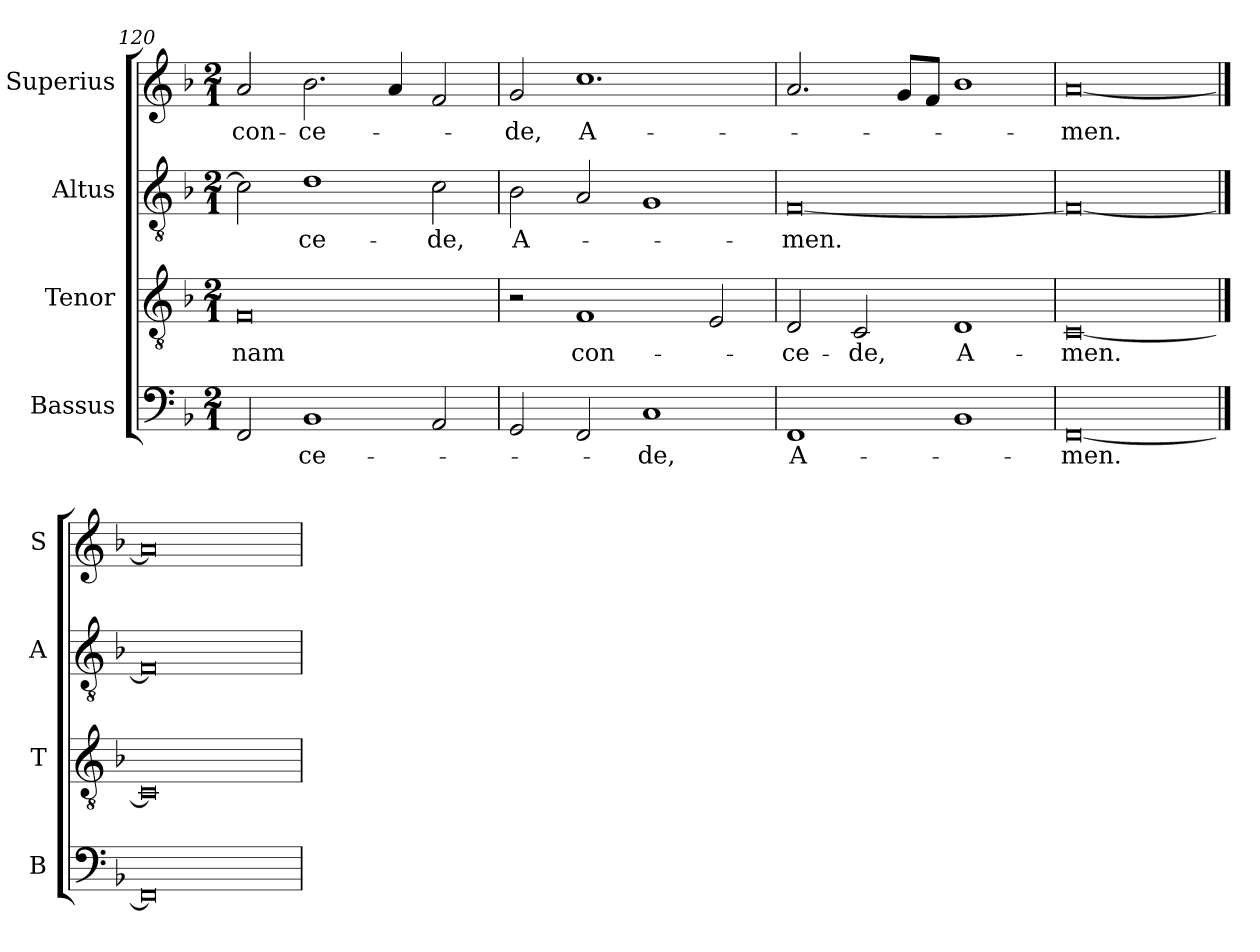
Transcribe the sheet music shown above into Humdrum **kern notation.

**kern	**text	**kern	**text	**kern	**text	**kern	**text
*part4	*part4	*part3	*part3	*part2	*part2	*part1	*part1
*staff4	*staff4	*staff3	*staff3	*staff2	*staff2	*staff1	*staff1
*I"Bassus	*	*I"Tenor	*	*I"Altus	*	*I"Superius	*
*I'B	*	*I'T	*	*I'A	*	*I'S	*
*clefF4	*	*clefGv2	*	*clefGv2	*	*clefG2	*
*k[b-]	*	*k[b-]	*	*k[b-]	*	*k[b-]	*
*F:	*	*F:	*	*F:	*	*F:	*
*M2/1	*	*M2/1	*	*M2/1	*	*M2/1	*
=120	=120	=120	=120	=120	=120	=120	=120
2FF	.	0F	-nam	2c]	.	2a	con-
1BB-	-ce-	.	.	1d	-ce-	2.b-	-ce-
.	.	.	.	.	.	4a	.
2AA	.	.	.	2c	-de,	2f	.
=121	=121	=121	=121	=121	=121	=121	=121
2GG	.	2r	.	2B-	A-	2g	-de,
2FF	.	1F	con-	2A	.	1.cc	A-
1C	-de,	.	.	1G	.	.	.
.	.	2E	.	.	.	.	.
=122	=122	=122	=122	=122	=122	=122	=122
1FF	A-	2D	-ce-	[0F	-men.	2.a	.
.	.	2C	-de,	.	.	.	.
.	.	.	.	.	.	8gL	.
.	.	.	.	.	.	8fJ	.
1BB-	.	1D	A-	.	.	1b-	.
=123	=123	=123	=123	=123	=123	=123	=123
[0FF	-men.	[0C	-men.	0F_	.	[0a	-men.
==124	==124	==124	==124	==124	==124	==124	==124
0FF]	.	0C]	.	0F]	.	0a]	.
=	=	=	=	=	=	=	=
*-	*-	*-	*-	*-	*-	*-	*-
